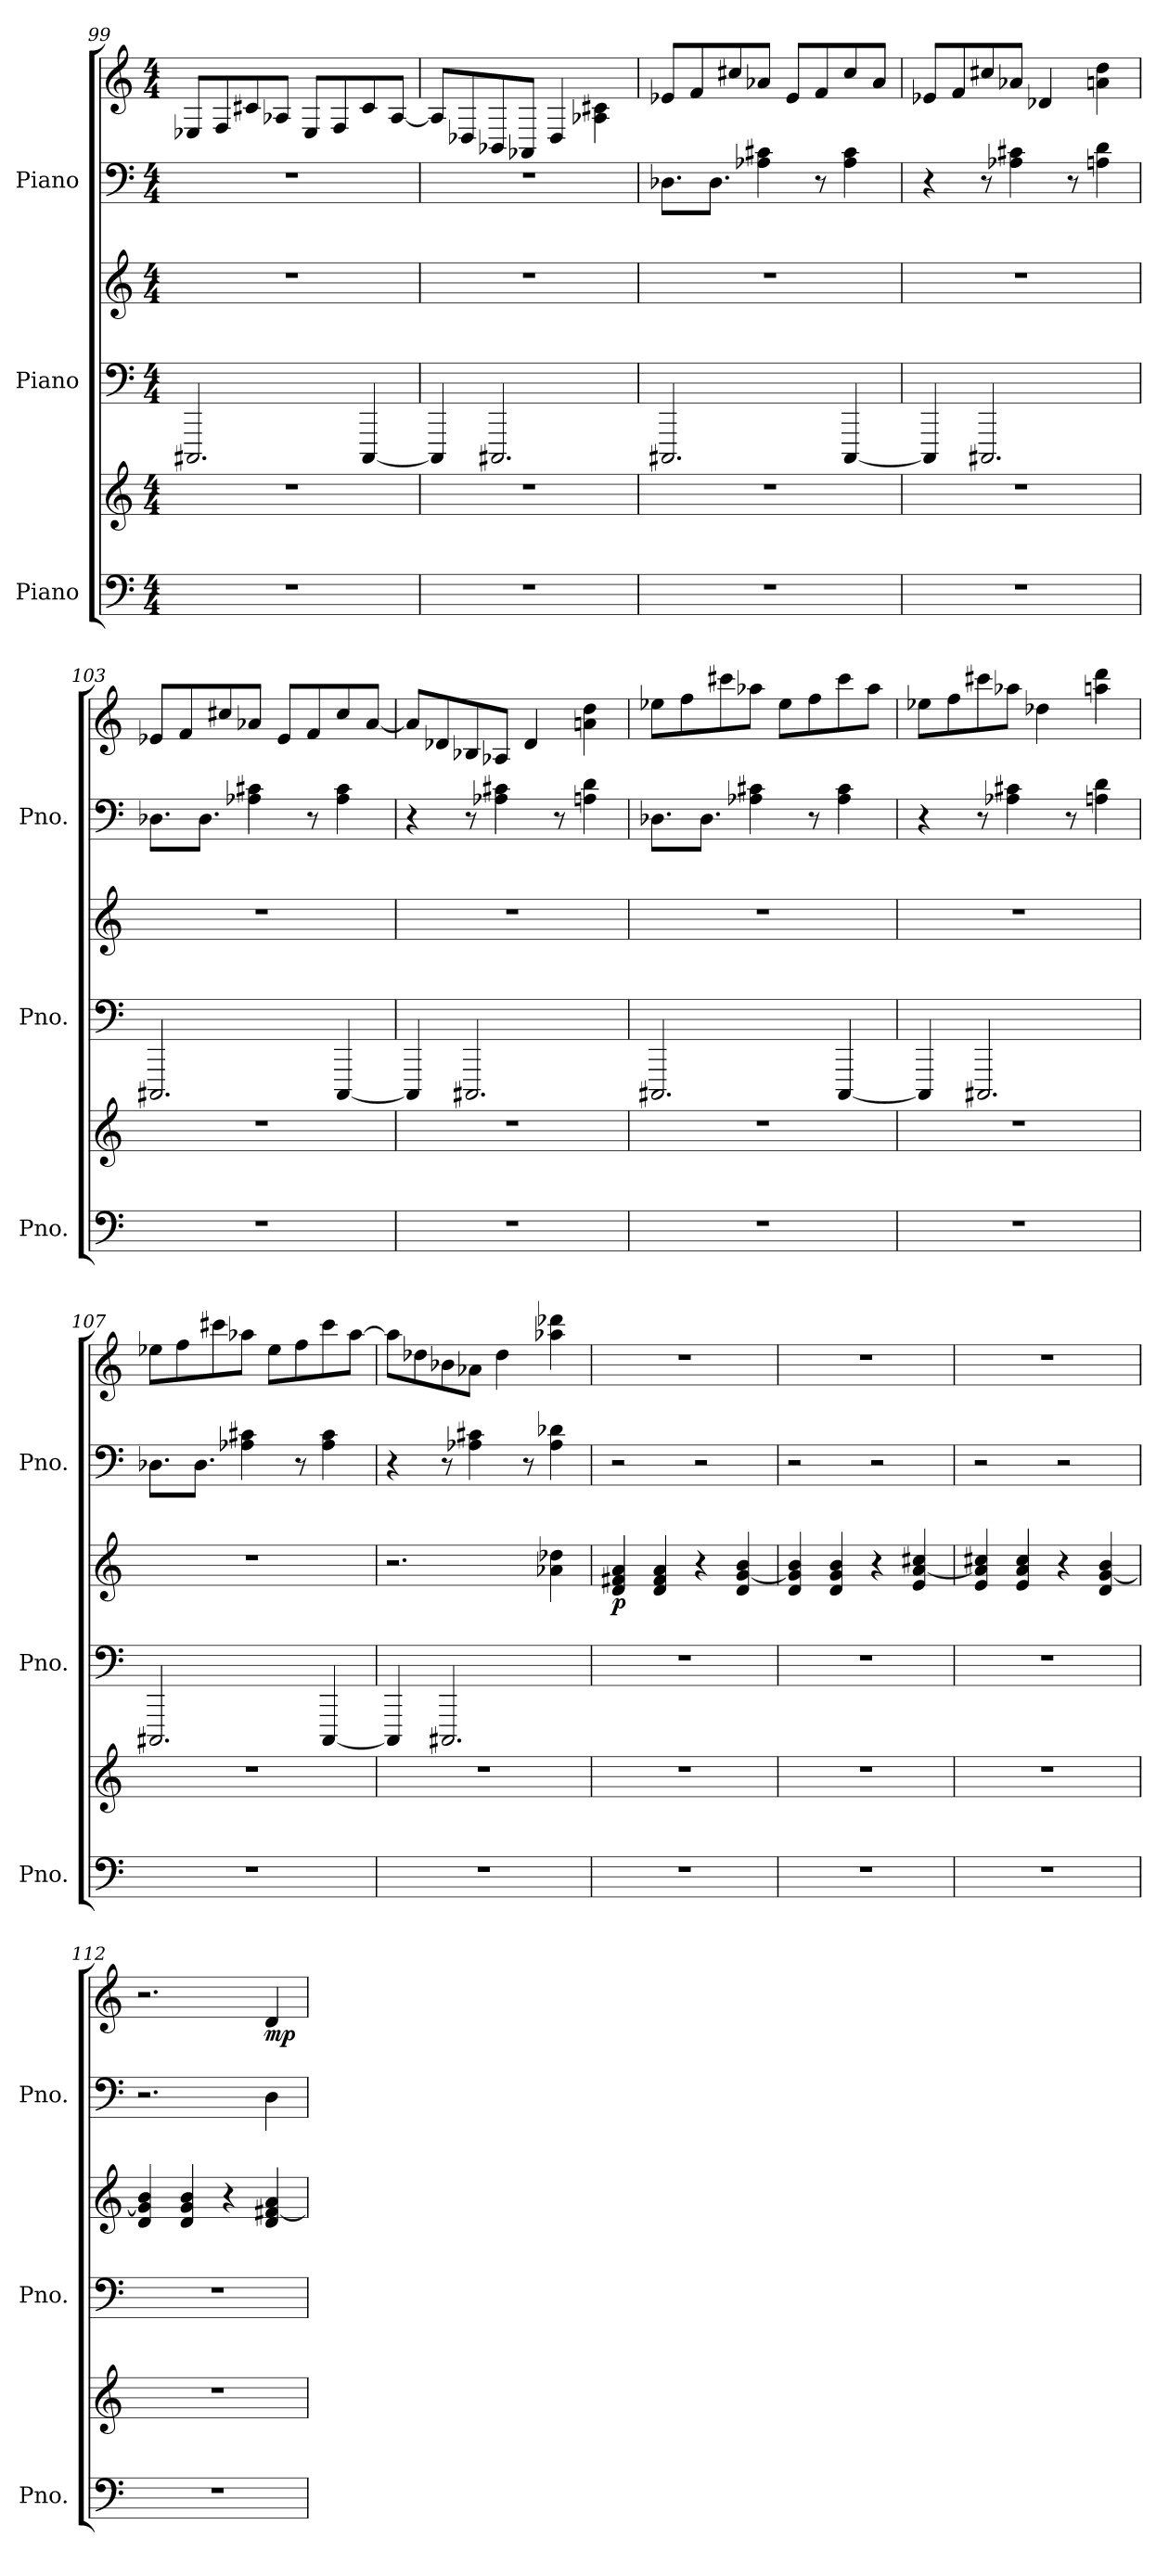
**kern	**kern	**kern	**kern	**dynam	**kern	**kern	**dynam
*part3	*part3	*part2	*part2	*part2	*part1	*part1	*part1
*staff6	*staff5	*staff4	*staff3	*staff3/4	*staff2	*staff1	*staff1/2
*I"Piano	*	*I"Piano	*	*	*I"Piano	*	*
*I'Pno.	*	*I'Pno.	*	*	*I'Pno.	*	*
*clefF4	*clefG2	*clefF4	*clefG2	*	*clefF4	*clefG2	*
*k[]	*k[]	*k[]	*k[]	*	*k[]	*k[]	*
*M4/4	*M4/4	*M4/4	*M4/4	*	*M4/4	*M4/4	*
=99	=99	=99	=99	=99	=99	=99	=99
1r	1r	2.CCC#X/	1r	.	1r	8E-X/L	.
.	.	.	.	.	.	8F/	.
.	.	.	.	.	.	8c#X/	.
.	.	.	.	.	.	8A-X/J	.
.	.	.	.	.	.	8E-/L	.
.	.	.	.	.	.	8F/	.
.	.	[4CCC#/	.	.	.	8c#/	.
.	.	.	.	.	.	[8A-/J	.
=100	=100	=100	=100	=100	=100	=100	=100
1r	1r	4CCC#/]	1r	.	1r	8A-/L]	.
.	.	.	.	.	.	8D-X/	.
.	.	2.CCC#X/	.	.	.	8BB-X/	.
.	.	.	.	.	.	8AA-X/J	.
.	.	.	.	.	.	4D-/	.
.	.	.	.	.	.	4A-X\ 4c#X\	.
!!LO:LB:g=z
=101	=101	=101	=101	=101	=101	=101	=101
1r	1r	2.CCC#X/	1r	.	8.D-X\L	8e-X/L	.
.	.	.	.	.	.	8f/	.
.	.	.	.	.	8.D-\J	.	.
.	.	.	.	.	.	8cc#X/	.
.	.	.	.	.	4A-X\ 4c#X\	8a-X/J	.
.	.	.	.	.	.	8e-/L	.
.	.	.	.	.	8r	8f/	.
.	.	[4CCC#/	.	.	4A-\ 4c#\	8cc#/	.
.	.	.	.	.	.	8a-/J	.
=102	=102	=102	=102	=102	=102	=102	=102
1r	1r	4CCC#/]	1r	.	4r	8e-X/L	.
.	.	.	.	.	.	8f/	.
.	.	2.CCC#X/	.	.	8r	8cc#X/	.
.	.	.	.	.	4A-X\ 4c#X\	8a-X/J	.
.	.	.	.	.	.	4d-X/	.
.	.	.	.	.	8r	.	.
.	.	.	.	.	4An\ 4d\	4an\ 4dd\	.
=103	=103	=103	=103	=103	=103	=103	=103
1r	1r	2.CCC#X/	1r	.	8.D-X\L	8e-X/L	.
.	.	.	.	.	.	8f/	.
.	.	.	.	.	8.D-\J	.	.
.	.	.	.	.	.	8cc#X/	.
.	.	.	.	.	4A-X\ 4c#X\	8a-X/J	.
.	.	.	.	.	.	8e-/L	.
.	.	.	.	.	8r	8f/	.
.	.	[4CCC#/	.	.	4A-\ 4c#\	8cc#/	.
.	.	.	.	.	.	[8a-/J	.
=104	=104	=104	=104	=104	=104	=104	=104
1r	1r	4CCC#/]	1r	.	4r	8a-/L]	.
.	.	.	.	.	.	8d-X/	.
.	.	2.CCC#X/	.	.	8r	8B-X/	.
.	.	.	.	.	4A-X\ 4c#X\	8A-X/J	.
.	.	.	.	.	.	4d-/	.
.	.	.	.	.	8r	.	.
.	.	.	.	.	4An\ 4d\	4an\ 4dd\	.
!!LO:PB:g=z
=105	=105	=105	=105	=105	=105	=105	=105
1r	1r	2.CCC#X/	1r	.	8.D-X\L	8ee-X\L	.
.	.	.	.	.	.	8ff\	.
.	.	.	.	.	8.D-\J	.	.
.	.	.	.	.	.	8ccc#X\	.
.	.	.	.	.	4A-X\ 4c#X\	8aa-X\J	.
.	.	.	.	.	.	8ee-\L	.
.	.	.	.	.	8r	8ff\	.
.	.	[4CCC#/	.	.	4A-\ 4c#\	8ccc#\	.
.	.	.	.	.	.	8aa-\J	.
=106	=106	=106	=106	=106	=106	=106	=106
1r	1r	4CCC#/]	1r	.	4r	8ee-X\L	.
.	.	.	.	.	.	8ff\	.
.	.	2.CCC#X/	.	.	8r	8ccc#X\	.
.	.	.	.	.	4A-X\ 4c#X\	8aa-X\J	.
.	.	.	.	.	.	4dd-X\	.
.	.	.	.	.	8r	.	.
.	.	.	.	.	4An\ 4d\	4aan\ 4ddd\	.
=107	=107	=107	=107	=107	=107	=107	=107
1r	1r	2.CCC#X/	1r	.	8.D-X\L	8ee-X\L	.
.	.	.	.	.	.	8ff\	.
.	.	.	.	.	8.D-\J	.	.
.	.	.	.	.	.	8ccc#X\	.
.	.	.	.	.	4A-X\ 4c#X\	8aa-X\J	.
.	.	.	.	.	.	8ee-\L	.
.	.	.	.	.	8r	8ff\	.
.	.	[4CCC#/	.	.	4A-\ 4c#\	8ccc#\	.
.	.	.	.	.	.	[8aa-\J	.
=108	=108	=108	=108	=108	=108	=108	=108
1r	1r	4CCC#/]	2.r	.	4r	8aa-\L]	.
.	.	.	.	.	.	8dd-X\	.
.	.	2.CCC#X/	.	.	8r	8b-X\	.
.	.	.	.	.	4A-X\ 4c#X\	8a-X\J	.
.	.	.	.	.	.	4dd-\	.
.	.	.	.	.	8r	.	.
.	.	.	4a-X\ 4dd-X\	.	4A-\ 4d-X\	4aa-X\ 4ddd-X\	.
!!LO:LB:g=z
=109	=109	=109	=109	=109	=109	=109	=109
!!LO:REH:place=s1:a:B:fs=14:t=Help
*	*	*	*	*	*	*MM250	*
!	!	!	!	!LO:DY:b	!	!	!
1r	1r	1r	4d/ 4f#X/ 4a/	p	2r	1r	.
.	.	.	4d/ 4f#/ 4a/	.	.	.	.
.	.	.	4r	.	2r	.	.
.	.	.	4d/ [4g/ 4b/	.	.	.	.
=110	=110	=110	=110	=110	=110	=110	=110
1r	1r	1r	4d/ 4g/] 4b/	.	2r	1r	.
.	.	.	4d/ 4g/ 4b/	.	.	.	.
.	.	.	4r	.	2r	.	.
.	.	.	4e/ [4a/ 4cc#X/	.	.	.	.
=111	=111	=111	=111	=111	=111	=111	=111
1r	1r	1r	4e/ 4a/] 4cc#X/	.	2r	1r	.
.	.	.	4e/ 4a/ 4cc#/	.	.	.	.
.	.	.	4r	.	2r	.	.
.	.	.	4d/ [4g/ 4b/	.	.	.	.
=112	=112	=112	=112	=112	=112	=112	=112
1r	1r	1r	4d/ 4g/] 4b/	.	2.r	2.r	.
.	.	.	4d/ 4g/ 4b/	.	.	.	.
.	.	.	4r	.	.	.	.
!	!	!	!	!	!	!	!LO:DY:b
.	.	.	4d/ [4f#X/ 4a/	.	4D\	4d/	mp
=	=	=	=	=	=	=	=
*-	*-	*-	*-	*-	*-	*-	*-
